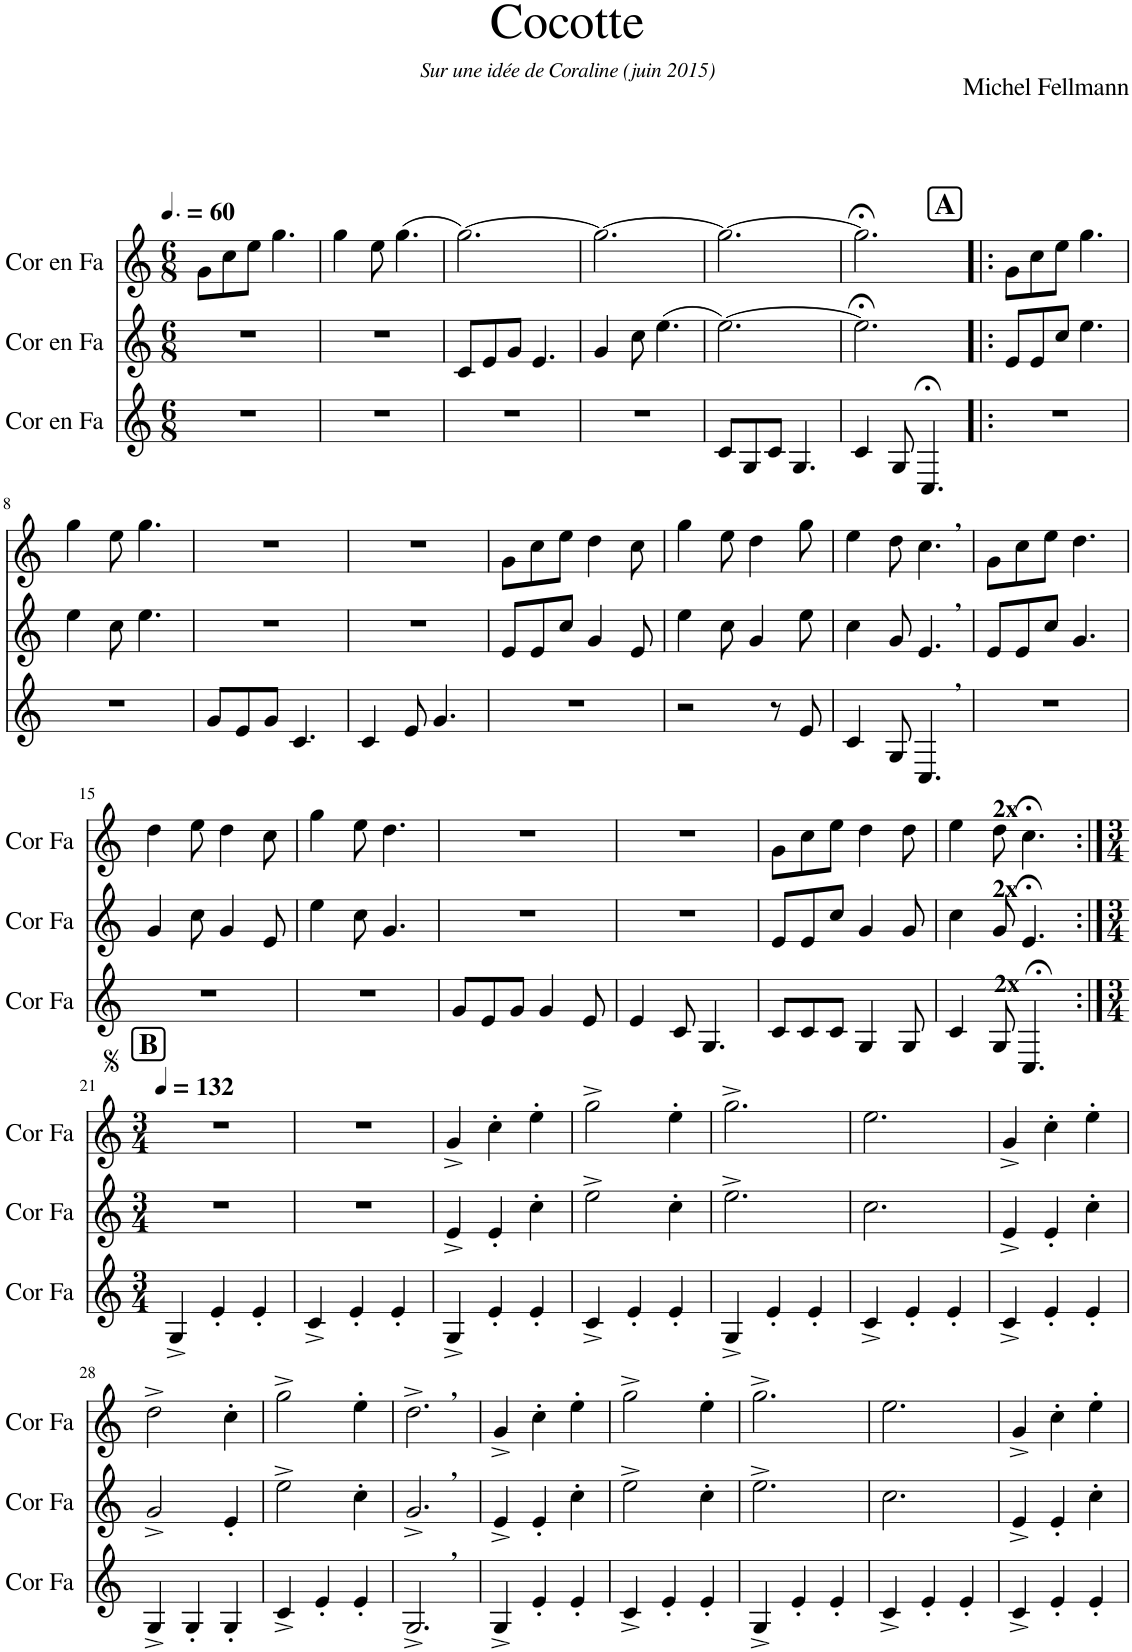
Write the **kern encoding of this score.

**kern	**kern	**kern
*part3	*part2	*part1
*staff3	*staff2	*staff1
*I"Cor en Fa	*I"Cor en Fa	*I"Cor en Fa
*clefG2	*clefG2	*clefG2
*Trd4c7	*Trd4c7	*Trd4c7
*k[]	*k[]	*k[]
*M6/8	*M6/8	*M6/8
*MM90	*MM90	*MM90
=1	=1	=1
2.r	2.r	8g\L
.	.	8cc\
.	.	8ee\J
.	.	4.gg\
=2	=2	=2
2.r	2.r	4gg\
.	.	8ee\
.	.	(4.gg\
=3	=3	=3
2.r	8c/L	[2.gg\)
.	8e/	.
.	8g/J	.
.	4.e/	.
=4	=4	=4
2.r	4g/	2.gg\_
.	8cc\	.
.	(4.ee\	.
=5	=5	=5
8c/L	[2.ee\)	2.gg\_
8G/	.	.
8c/J	.	.
4.G/	.	.
=6	=6	=6
4c/	2.ee;<\]	2.gg;<\]
8G/	.	.
4.C;</	.	.
!!LO:REH:place=s1:a:B:cj:fs=14:t=A
=7!|:	=7!|:	=7!|:
2.r	8e/L	8g\L
.	8e/	8cc\
.	8cc/J	8ee\J
.	4.ee\	4.gg\
!!LO:LB:g=z
=8	=8	=8
2.r	4ee\	4gg\
.	8cc\	8ee\
.	4.ee\	4.gg\
=9	=9	=9
8g/L	2.r	2.r
8e/	.	.
8g/J	.	.
4.c/	.	.
=10	=10	=10
4c/	2.r	2.r
8e/	.	.
4.g/	.	.
=11	=11	=11
2.r	8e/L	8g\L
.	8e/	8cc\
.	8cc/J	8ee\J
.	4g/	4dd\
.	8e/	8cc\
=12	=12	=12
2r	4ee\	4gg\
.	8cc\	8ee\
.	4g/	4dd\
8r	.	.
8e/	8ee\	8gg\
=13	=13	=13
4c/	4cc\	4ee\
8G/	8g/	8dd\
!	!	!LO:TX:a:B:t=,
!	!LO:TX:a:B:t=,	!
!LO:TX:a:B:t=,	!	!
4.C/	4.e/	4.cc\
=14	=14	=14
2.r	8e/L	8g\L
.	8e/	8cc\
.	8cc/J	8ee\J
.	4.g/	4.dd\
!!LO:LB:g=z
=15	=15	=15
2.r	4g/	4dd\
.	8cc\	8ee\
.	4g/	4dd\
.	8e/	8cc\
=16	=16	=16
2.r	4ee\	4gg\
.	8cc\	8ee\
.	4.g/	4.dd\
=17	=17	=17
8g/L	2.r	2.r
8e/	.	.
8g/J	.	.
4g/	.	.
8e/	.	.
=18	=18	=18
4e/	2.r	2.r
8c/	.	.
4.G/	.	.
=19	=19	=19
8c/L	8e/L	8g\L
8c/	8e/	8cc\
8c/J	8cc/J	8ee\J
4G/	4g/	4dd\
8G/	8g/	8dd\
=20	=20	=20
!	!	!LO:TX:a:B:t=2x
4c/	4cc\	4ee\
!	!LO:TX:a:B:t=2x	!
!LO:TX:a:B:t=2x	!	!
8G/	8g/	8dd\
4.C;</	4.e;</	4.cc;<\
!!LO:LB:g=z
=21:|!	=21:|!	=21:|!
!!LO:REH:place=s1:a:B:cj:fs=14:t=B
*M3/4	*M3/4	*M3/4
*	*	*MM132
4G^/	2.r	2.r
4e'/	.	.
4e'/	.	.
=22	=22	=22
4c^/	2.r	2.r
4e'/	.	.
4e'/	.	.
=23	=23	=23
4G^/	4e^/	4g^/
4e'/	4e'/	4cc'\
4e'/	4cc'\	4ee'\
=24	=24	=24
4c^/	2ee^\	2gg^\
4e'/	.	.
4e'/	4cc'\	4ee'\
=25	=25	=25
4G^/	2.ee^\	2.gg^\
4e'/	.	.
4e'/	.	.
=26	=26	=26
4c^/	2.cc\	2.ee\
4e'/	.	.
4e'/	.	.
=27	=27	=27
4c^/	4e^/	4g^/
4e'/	4e'/	4cc'\
4e'/	4cc'\	4ee'\
!!LO:LB:g=z
=28	=28	=28
4G^/	2g^/	2dd^\
4G'/	.	.
4G'/	4e'/	4cc'\
=29	=29	=29
4c^/	2ee^\	2gg^\
4e'/	.	.
4e'/	4cc'\	4ee'\
=30	=30	=30
!	!	!LO:TX:a:B:t=,
!	!LO:TX:a:B:t=,	!
!LO:TX:a:B:t=,	!	!
2.G^/	2.g^/	2.dd^\
=31	=31	=31
4G^/	4e^/	4g^/
4e'/	4e'/	4cc'\
4e'/	4cc'\	4ee'\
=32	=32	=32
4c^/	2ee^\	2gg^\
4e'/	.	.
4e'/	4cc'\	4ee'\
=33	=33	=33
4G^/	2.ee^\	2.gg^\
4e'/	.	.
4e'/	.	.
=34	=34	=34
4c^/	2.cc\	2.ee\
4e'/	.	.
4e'/	.	.
=35	=35	=35
4c^/	4e^/	4g^/
4e'/	4e'/	4cc'\
4e'/	4cc'\	4ee'\
=	=	=
*-	*-	*-
